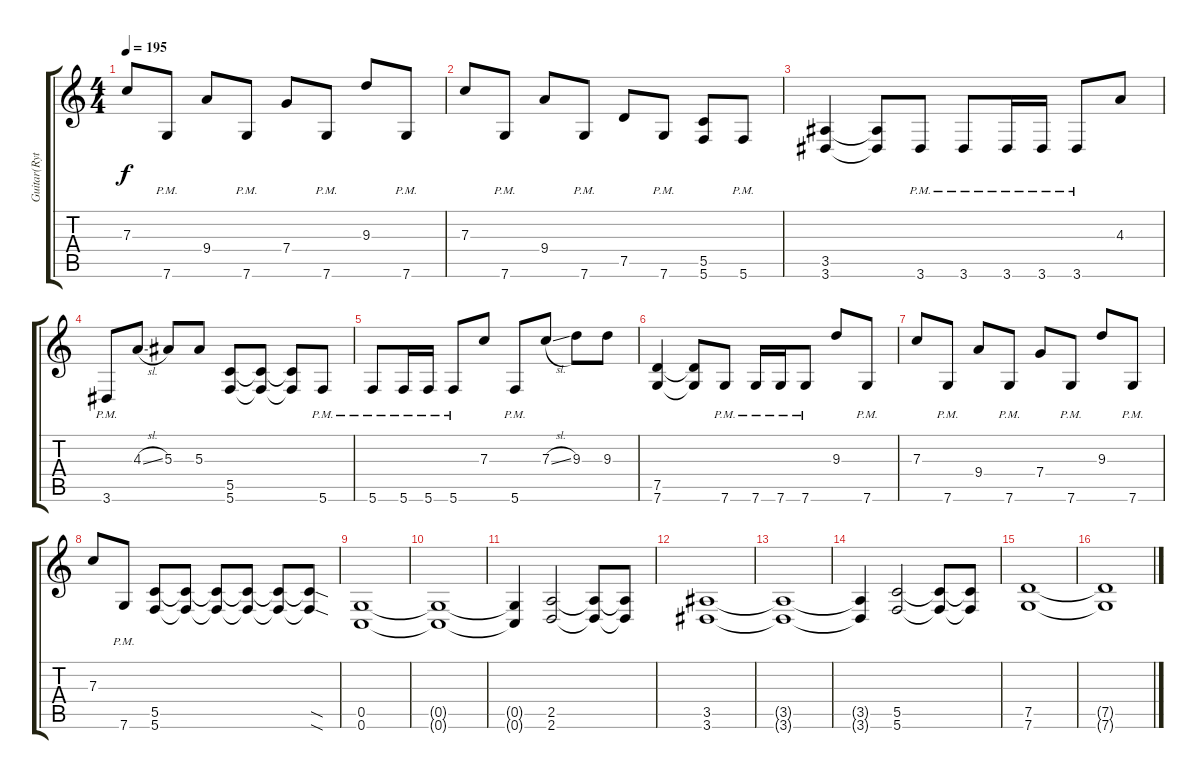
\track ("Guitar(Rythm)" "Guitar(Ryt") {instrument distortionguitar}
\staff {score tabs}
\tuning (D4 A3 F3 C3 G2 C2) {hide}
\ts (4 4)
\tempo 195
\clef g2
\ks c
7.3.8{dy f} 7.6{pm}.8 9.4.8 7.6{pm}.8 7.4.8 7.6{pm}.8 9.3.8 7.6{pm}.8 |
7.3.8 7.6{pm}.8 9.4.8 7.6{pm}.8 7.5.8 7.6{pm}.8 (5.5 5.6).8 5.6{pm}.8 |
(3.5 3.6).4 (3.5{t} 3.6{t}).8 3.6{pm}.8 3.6{pm}.8 3.6{pm}.16 3.6{pm}.16 3.6{pm}.8 4.3.8 |
3.6{pm}.8 4.3{sl}.8 5.3.8 5.3.8 (5.5 5.6).8 (5.5{t} 5.6{t}).8 (5.5{t} 5.6{t}).8 5.6{pm}.8 |
5.6{pm}.8 5.6{pm}.16 5.6{pm}.16 5.6{pm}.8 7.3.8 5.6{pm}.8 7.3{sl}.8 9.3.8 9.3.8 |
(7.5 7.6).4 (7.5{t} 7.6{t}).8 7.6{pm}.8 7.6{pm}.16 7.6{pm}.16 7.6{pm}.8 9.3.8 7.6{pm}.8 |
7.3.8 7.6{pm}.8 9.4.8 7.6{pm}.8 7.4.8 7.6{pm}.8 9.3.8 7.6{pm}.8 |
7.3.8 7.6{pm}.8 (5.5 5.6).8 (5.5{t} 5.6{t}).8 (5.5{t} 5.6{t}).8 (5.5{t} 5.6{t}).8 (5.5{t} 5.6{t}).8 (5.5{sod t} 5.6{sod t}).8 |
(0.5 0.6).1 |
(0.5{t} 0.6{t}).1 |
(0.5{t} 0.6{t}).4 (2.5 2.6).2 (2.5{t} 2.6{t}).8 (2.5{t} 2.6{t}).8 |
(3.5 3.6).1 |
(3.5{t} 3.6{t}).1 |
(3.5{t} 3.6{t}).4 (5.5 5.6).2 (5.5{t} 5.6{t}).8 (5.5{t} 5.6{t}).8 |
(7.5 7.6).1 |
(7.5{t} 7.6{t}).1
